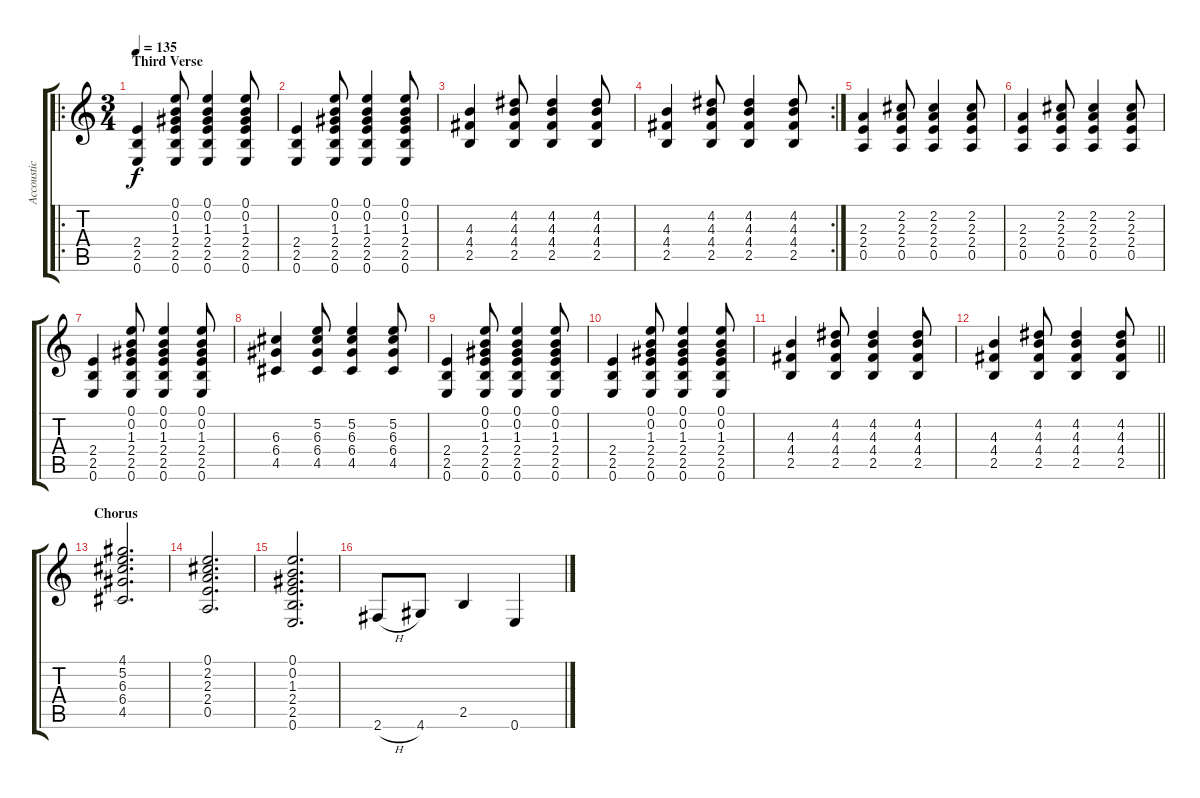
\track ("Accoustic Guitar" "Accoustic ") {instrument acousticguitarsteel}
\staff {score tabs}
\tuning (E4 B3 G3 D3 A2 E2) {hide}
\ro
\ts (3 4)
\section ("" "Third Verse")
\tempo 135
\clef g2
\ks c
(2.4 2.5 0.6).4{dy f} (0.1 0.2 1.3 2.4 2.5 0.6).8 (0.1 0.2 1.3 2.4 2.5 0.6).4 (0.1 0.2 1.3 2.4 2.5 0.6).8 |
(2.4 2.5 0.6).4 (0.1 0.2 1.3 2.4 2.5 0.6).8 (0.1 0.2 1.3 2.4 2.5 0.6).4 (0.1 0.2 1.3 2.4 2.5 0.6).8 |
(4.3 4.4 2.5).4 (4.2 4.3 4.4 2.5).8 (4.2 4.3 4.4 2.5).4 (4.2 4.3 4.4 2.5).8 |
\rc 2
(4.3 4.4 2.5).4 (4.2 4.3 4.4 2.5).8 (4.2 4.3 4.4 2.5).4 (4.2 4.3 4.4 2.5).8 |
(2.3 2.4 0.5).4 (2.2 2.3 2.4 0.5).8 (2.2 2.3 2.4 0.5).4 (2.2 2.3 2.4 0.5).8 |
(2.3 2.4 0.5).4 (2.2 2.3 2.4 0.5).8 (2.2 2.3 2.4 0.5).4 (2.2 2.3 2.4 0.5).8 |
(2.4 2.5 0.6).4 (0.1 0.2 1.3 2.4 2.5 0.6).8 (0.1 0.2 1.3 2.4 2.5 0.6).4 (0.1 0.2 1.3 2.4 2.5 0.6).8 |
(6.3 6.4 4.5).4 (5.2 6.3 6.4 4.5).8 (5.2 6.3 6.4 4.5).4 (5.2 6.3 6.4 4.5).8 |
(2.4 2.5 0.6).4 (0.1 0.2 1.3 2.4 2.5 0.6).8 (0.1 0.2 1.3 2.4 2.5 0.6).4 (0.1 0.2 1.3 2.4 2.5 0.6).8 |
(2.4 2.5 0.6).4 (0.1 0.2 1.3 2.4 2.5 0.6).8 (0.1 0.2 1.3 2.4 2.5 0.6).4 (0.1 0.2 1.3 2.4 2.5 0.6).8 |
(4.3 4.4 2.5).4 (4.2 4.3 4.4 2.5).8 (4.2 4.3 4.4 2.5).4 (4.2 4.3 4.4 2.5).8 |
\barLineRight lightlight
(4.3 4.4 2.5).4 (4.2 4.3 4.4 2.5).8 (4.2 4.3 4.4 2.5).4 (4.2 4.3 4.4 2.5).8 |
\section ("" "Chorus")
(4.1 5.2 6.3 6.4 4.5).2{d volume 12} |
(0.1 2.2 2.3 2.4 0.5).2{d} |
(0.1 0.2 1.3 2.4 2.5 0.6).2{d} |
2.6{h}.8 4.6.8 2.5.4 0.6.4
